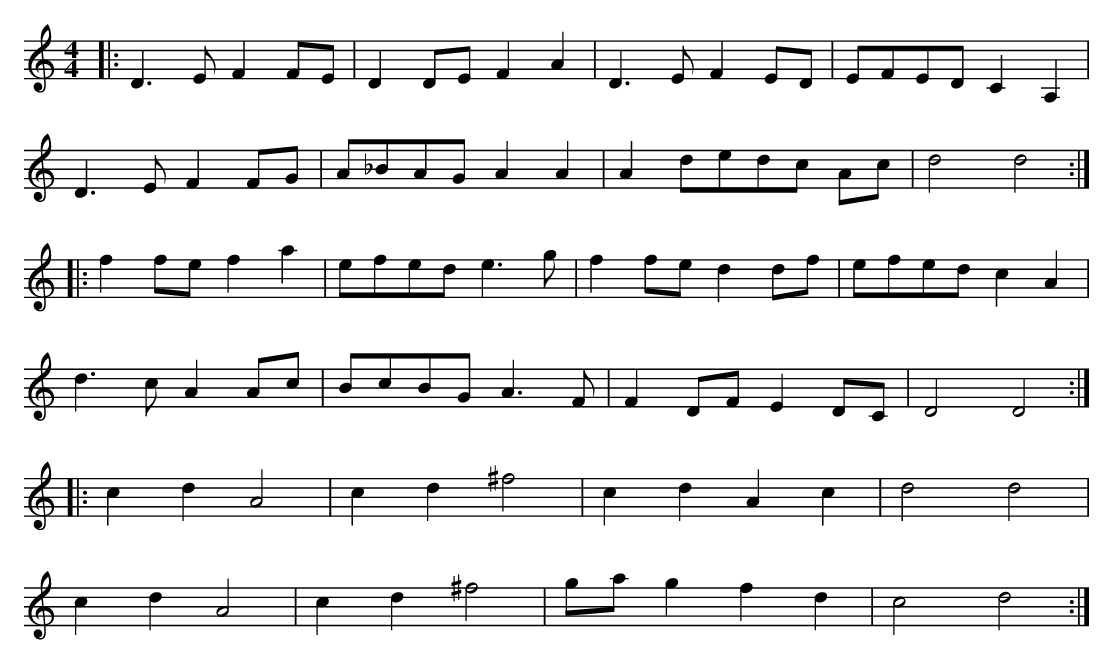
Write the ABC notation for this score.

X:1
M:4/4
K:Ddor
|:D3 E F2 FE|D2 DE F2 A2|D3 E F2 ED|EFED C2 A,2|
D3 E F2 FG|A_BAG A2 A2|A2 dedc Ac|d4 d4:|
|:f2 fe f2 a2|efed e3 g|f2 fe d2 df|efed c2 A2|
d3 c A2 Ac|BcBG A3 F|F2 DF E2 DC|D4 D4:|
|:c2d2A4|c2d2^f4|c2d2A2c2|d4d4|
c2d2A4|c2d2^f4|gag2f2d2|c4d4:|
